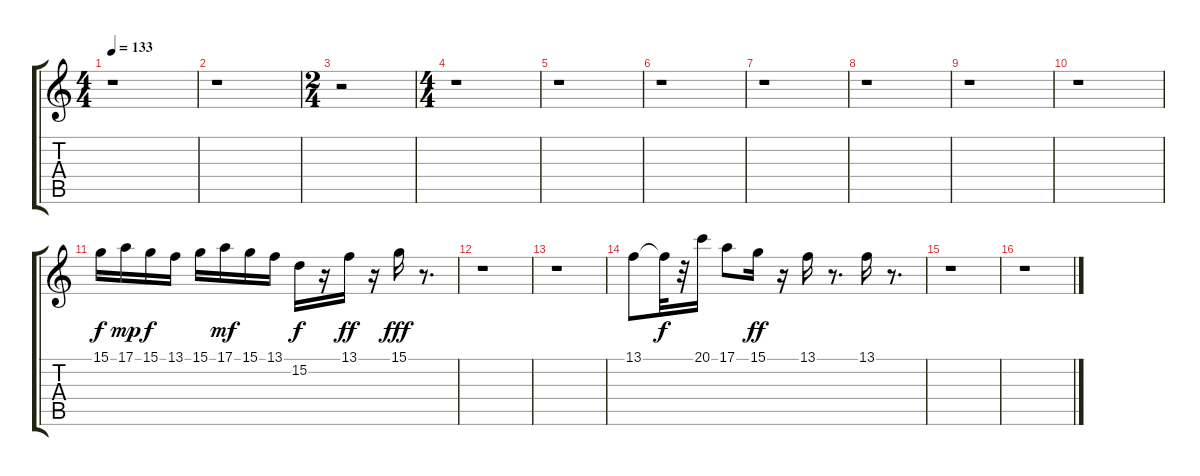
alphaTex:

\track "" {instrument musicbox}
\staff {score tabs}
\tuning (E4 B3 G3 D3 A2 E2) {hide}
\ts (4 4)
\tempo 133
\clef g2
\ks c
r.1{dy f} |
r.1 |
\ts (2 4)
r.2 |
\ts (4 4)
r.1 |
r.1 |
r.1 |
r.1 |
r.1 |
r.1 |
r.1 |
15.1.16 17.1.16{dy mp} 15.1.16{dy f} 13.1.16 15.1.16 17.1.16{dy mf} 15.1.16 13.1.16 15.2.16{dy f} r.16 13.1.16{dy ff} r.16 15.1.16{dy fff} r.8{d} |
r.1 |
r.1 |
13.1.8 13.1{t}.32{dy f} r.32 20.1.16 17.1.8 15.1.16{dy ff} r.16 13.1.16 r.8{d} 13.1.16 r.8{d} |
r.1 |
r.1
